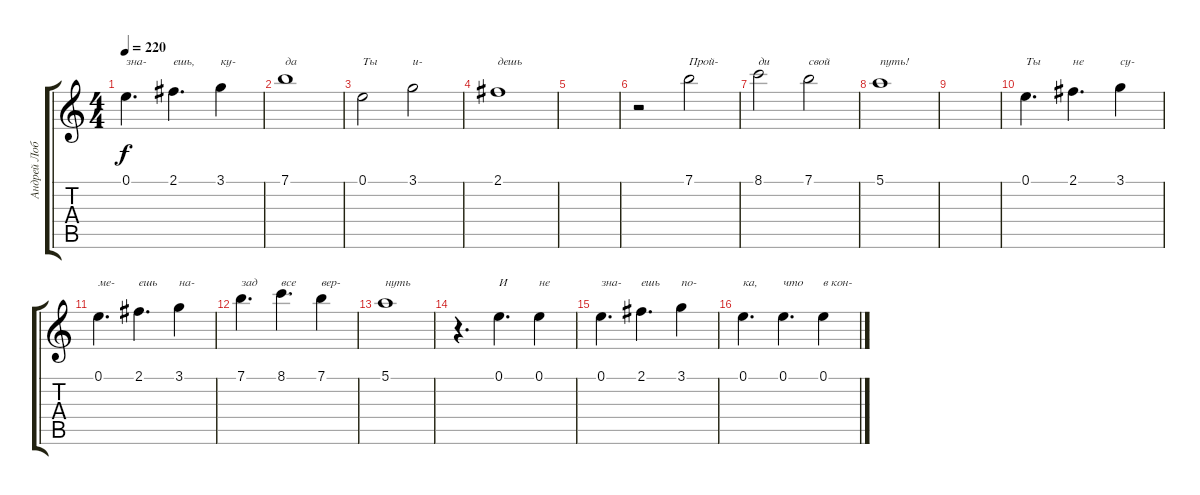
\track ("Андрей Лобашев" "Андрей Лоб") {instrument contrabass}
\staff {score tabs}
\tuning (E4 B3 G3 D3 A2 E2) {hide}
\ts (4 4)
\tempo 220
\clef g2
\ks c
0.1.4{d txt "зна-" dy f} 2.1.4{d txt "ешь,"} 3.1.4{txt "ку-"} |
7.1.1{txt "да"} |
0.1.2{txt "Ты"} 3.1.2{txt "и-"} |
2.1.1{txt "дешь"} |
|
r.2 7.1.2{txt "Прой-"} |
8.1.2{txt "ди"} 7.1.2{txt "свой"} |
5.1.1{txt "путь!"} |
|
0.1.4{d txt "Ты"} 2.1.4{d txt "не"} 3.1.4{txt "су-"} |
0.1.4{d txt "ме-"} 2.1.4{d txt "ешь"} 3.1.4{txt "на-"} |
7.1.4{d txt "зад"} 8.1.4{d txt "все"} 7.1.4{txt "вер-"} |
5.1.1{txt "нуть"} |
r.4{d} 0.1.4{d txt "И"} 0.1.4{txt "не"} |
0.1.4{d txt "зна-"} 2.1.4{d txt "ешь"} 3.1.4{txt "по-"} |
0.1.4{d txt "ка,"} 0.1.4{d txt "что"} 0.1.4{txt "в кон-"}
